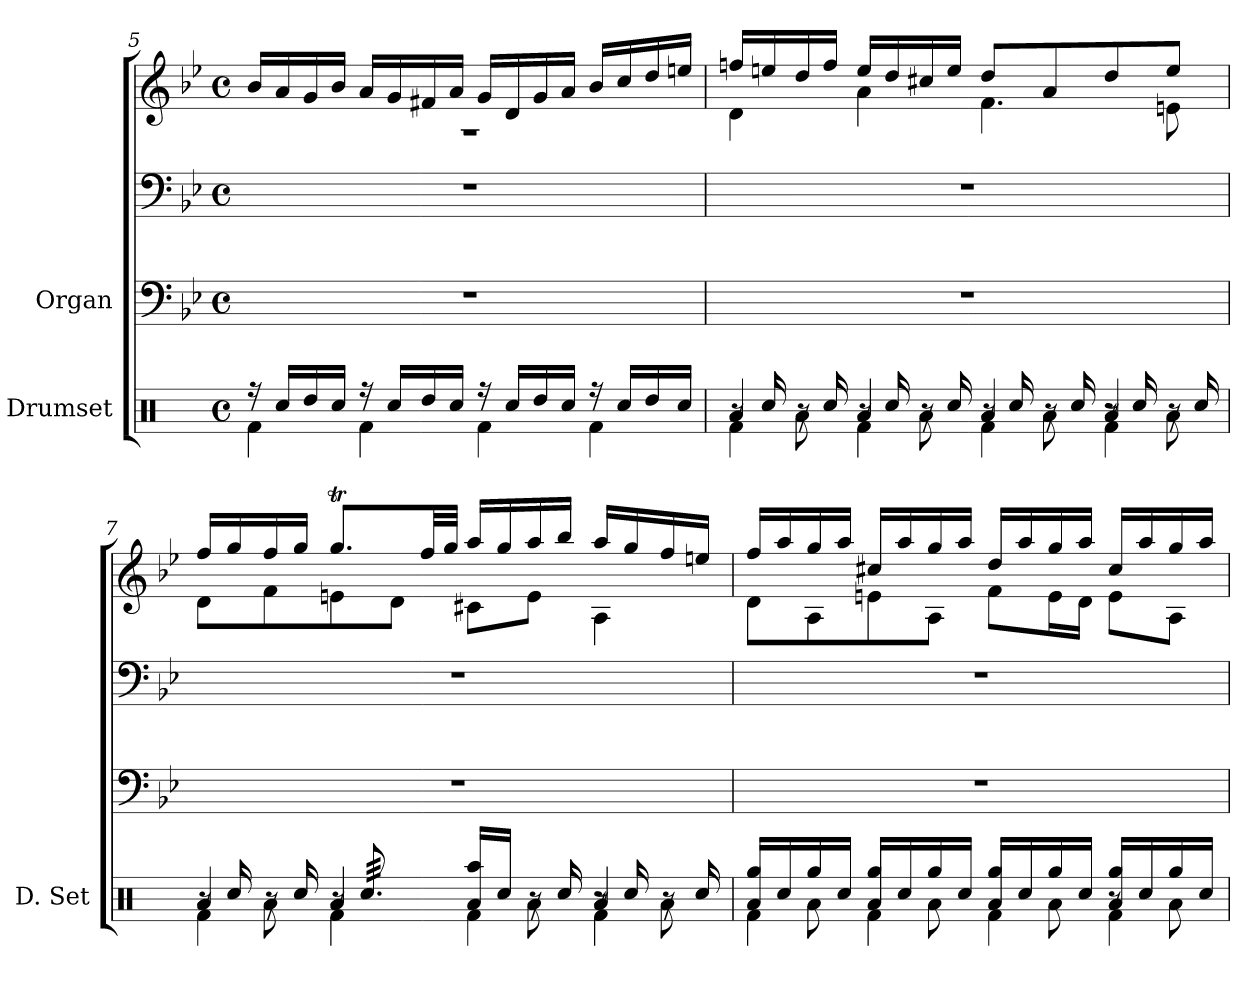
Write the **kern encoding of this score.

**kern	**kern	**kern	**kern
*part2	*part1	*part1	*part1
*staff4	*staff3	*staff2	*staff1
*I"Drumset	*I"Organ	*	*
*I'D. Set	*	*	*
*clefX	*clefF4	*clefF4	*clefG2
*k[]	*k[b-e-]	*k[b-e-]	*k[b-e-]
*M4/4	*M4/4	*M4/4	*M4/4
*met(c)	*met(c)	*met(c)	*met(c)
=5	=5	=5	=5
*^	*	*	*^
16r	4Rf\	1r	1r	16b-/LL	1r
16Rcc/LL	.	.	.	16a/	.
16Rdd/	.	.	.	16g/	.
16Rcc/JJ	.	.	.	16b-/JJ	.
16r	4Rf\	.	.	16a/LL	.
16Rcc/LL	.	.	.	16g/	.
16Rdd/	.	.	.	16f#X/	.
16Rcc/JJ	.	.	.	16a/JJ	.
16r	4Rf\	.	.	16g/LL	.
16Rcc/LL	.	.	.	16d/	.
16Rdd/	.	.	.	16g/	.
16Rcc/JJ	.	.	.	16a/JJ	.
16r	4Rf\	.	.	16b-/LL	.
16Rcc/LL	.	.	.	16cc/	.
16Rdd/	.	.	.	16dd/	.
16Rcc/JJ	.	.	.	16een/JJ	.
=6	=6	=6	=6	=6	=6
*^	*^	*	*	*	*
16r	4Rf\	4Ra/	8ryy	1r	1r	16ffn/LL	4d\
16Rcc/	.	.	.	.	.	16een/	.
16r	.	.	8Ra\	.	.	16dd/	.
16Rcc/	.	.	.	.	.	16ff/JJ	.
16r	4Rf\	4Ra/	8ryy	.	.	16ee/LL	4a\
16Rcc/	.	.	.	.	.	16dd/	.
16r	.	.	8Ra\	.	.	16cc#X/	.
16Rcc/	.	.	.	.	.	16ee/JJ	.
16r	4Rf\	4Ra/	8ryy	.	.	8dd/L	4.f\
16Rcc/	.	.	.	.	.	.	.
16r	.	.	8Ra\	.	.	8a/	.
16Rcc/	.	.	.	.	.	.	.
16r	4Rf\	4Ra/	8r	.	.	8dd/	.
16Rcc/	.	.	.	.	.	.	.
16r	.	.	8Ra\	.	.	8ee/J	8en\
16Rcc/	.	.	.	.	.	.	.
!!LO:LB:g=z	!!
=7	=7	=7	=7	=7	=7	=7	=7
16r	4Rf\	4Ra/	8ryy	1r	1r	16ff/LL	8d\L
16Rcc/	.	.	.	.	.	16gg/	.
16r	.	.	8Ra\	.	.	16ff/	8f\
16Rcc/	.	.	.	.	.	16gg/JJ	.
16r	4Rf\	4Ra/	4.ryy	.	.	8.ggT/L	8en\
*tremolo	*	*	*	*	*	*	*
64Rcc/LLLL	.	.	.	.	.	.	.
64Rcc/	.	.	.	.	.	.	.
64Rcc/	.	.	.	.	.	.	.
64Rcc/	.	.	.	.	.	.	.
64Rcc/	.	.	.	.	.	.	8d\J
64Rcc/	.	.	.	.	.	.	.
64Rcc/	.	.	.	.	.	.	.
64Rcc/	.	.	.	.	.	.	.
64Rcc/	.	.	.	.	.	32ff/LL	.
64Rcc/	.	.	.	.	.	.	.
64Rcc/	.	.	.	.	.	32gg/JJJ	.
64Rcc/JJJJ	.	.	.	.	.	.	.
*Xtremolo	*	*	*	*	*	*	*
16Raa/LL	4Rf\	4Ra/	.	.	.	16aa/LL	8c#X\L
16Rcc/JJ	.	.	.	.	.	16gg/	.
16r	.	.	8Ra\	.	.	16aa/	8e\J
16Rcc/	.	.	.	.	.	16bb-/JJ	.
16r	4Rf\	4Ra/	8r	.	.	16aa/LL	4A\
16Rcc/	.	.	.	.	.	16gg/	.
16r	.	.	8Ra\	.	.	16ff/	.
16Rcc/	.	.	.	.	.	16een/JJ	.
=8	=8	=8	=8	=8	=8	=8	=8
16Rgg/LL	4Rf\	4Ra/	8ryy	1r	1r	16ff/LL	8d\L
16Rcc/	.	.	.	.	.	16aa/	.
16Rgg/	.	.	8Ra\	.	.	16gg/	8A\
16Rcc/JJ	.	.	.	.	.	16aa/JJ	.
16Rgg/LL	4Rf\	4Ra/	8ryy	.	.	16cc#X/LL	8en\
16Rcc/	.	.	.	.	.	16aa/	.
16Rgg/	.	.	8Ra\	.	.	16gg/	8A\J
16Rcc/JJ	.	.	.	.	.	16aa/JJ	.
16Rgg/LL	4Rf\	4Ra/	8ryy	.	.	16dd/LL	8f\L
16Rcc/	.	.	.	.	.	16aa/	.
16Rgg/	.	.	8Ra\	.	.	16gg/	16e\L
16Rcc/JJ	.	.	.	.	.	16aa/JJ	16d\JJ
16Rgg/LL	4Rf\	4Ra/	8r	.	.	16cc#/LL	8e\L
16Rcc/	.	.	.	.	.	16aa/	.
16Rgg/	.	.	8Ra\	.	.	16gg/	8A\J
16Rcc/JJ	.	.	.	.	.	16aa/JJ	.
*v	*v	*v	*v	*	*	*v	*v
=	=	=	=
*-	*-	*-	*-
